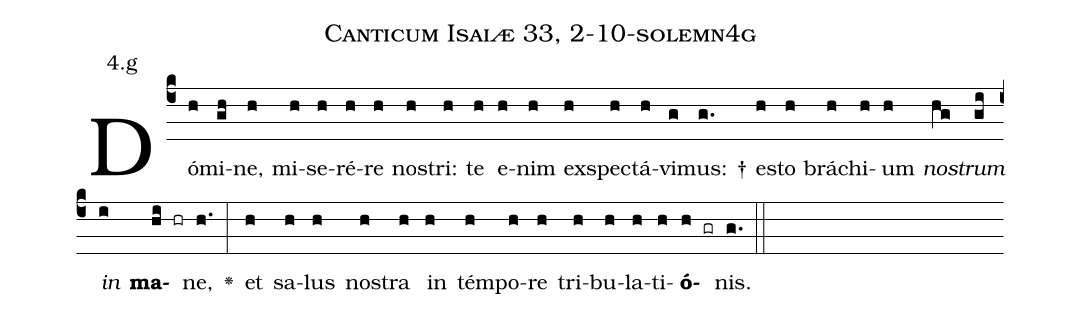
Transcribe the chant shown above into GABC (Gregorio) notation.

name: Canticum Isaiæ 33, 2-10-solemn4g;
annotation: 4.g;
%%
(c4)Dó(h)mi(gh)ne,(h) mi(h)se(h)ré(h)re(h) no(h)stri:(h) te(h) e(h)nim(h) ex(h)spe(h)ctá(h)vi(g)mus: †(g.) e(h)sto(h) brá(h)chi(h)um(h) <i>no</i>(hg)<i>strum</i>(gi) <i>in</i>(i) <b>ma</b>(hi hr)ne,(h.) <v>\greheightstar</v>(:) et(h) sa(h)lus(h) no(h)stra(h) in(h) tém(h)po(h)re(h) tri(h)bu(h)la(h)ti(h)<b>ó</b>(h gr)nis.(g.) (::)


%E(h) u(h) o(h) u(h) a(h) e.(g.) (::)
